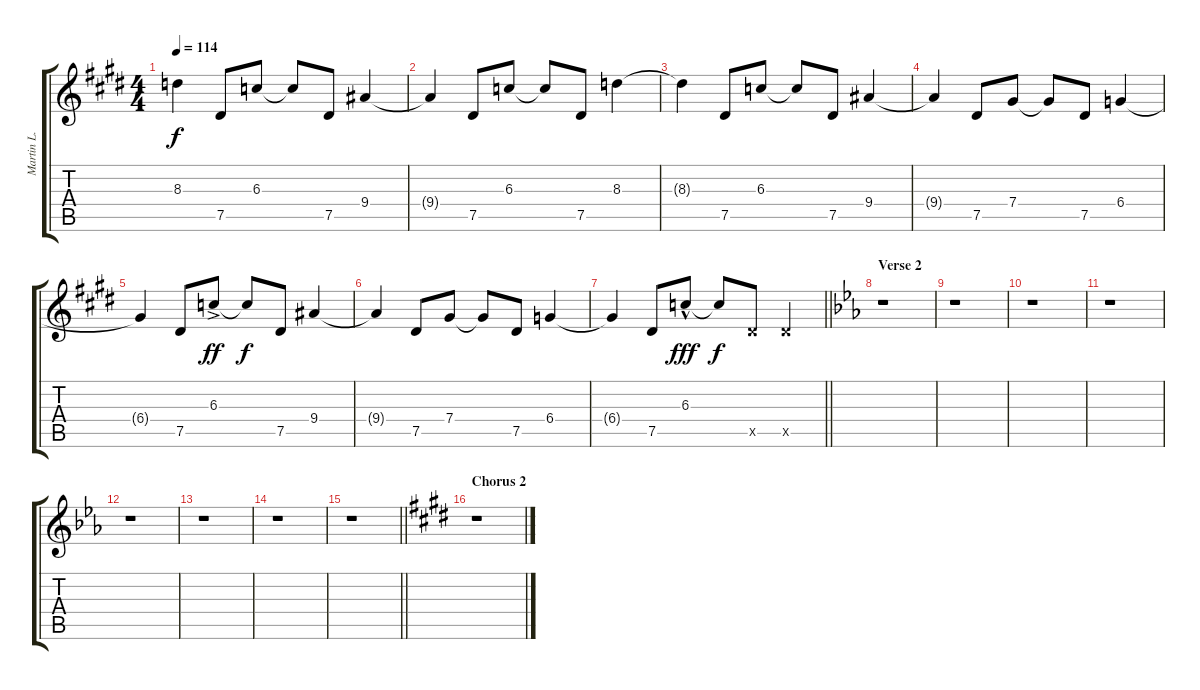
\track ("Martin L. Gore(Guitar)" "Martin L. ") {instrument electricguitarclean}
\staff {score tabs}
\tuning (Eb4 Bb3 Gb3 Db3 Ab2 Eb2) {hide}
\ts (4 4)
\tempo 114
\clef g2
\ks c#minor
8.3{t}.4{dy f} 7.5.8 6.3.8 6.3{t}.8 7.5.8 9.4.4 |
9.4{t}.4 7.5.8 6.3.8 6.3{t}.8 7.5.8 8.3.4 |
8.3{t}.4 7.5.8 6.3.8 6.3{t}.8 7.5.8 9.4.4 |
\ks e
9.4{t}.4 7.5.8 7.4.8 7.4{t}.8 7.5.8 6.4.4 |
\ks c#minor
6.4{t}.4 7.5.8 6.3{ac}.8{dy ff} 6.3{t}.8{dy f} 7.5.8 9.4.4 |
9.4{t}.4 7.5.8 7.4.8 7.4{t}.8 7.5.8 6.4.4 |
\barLineRight lightlight
6.4{t}.4 7.5.8 6.3{hac}.8{dy fff} 6.3{t}.8{dy f} 7.5{x}.8 7.5{x}.4 |
\section ("" "Verse 2")
\ks eb
r.1 |
r.1 |
r.1 |
r.1 |
r.1 |
r.1 |
r.1 |
\barLineRight lightlight
r.1 |
\section ("" "Chorus 2")
\ks e
r.1
